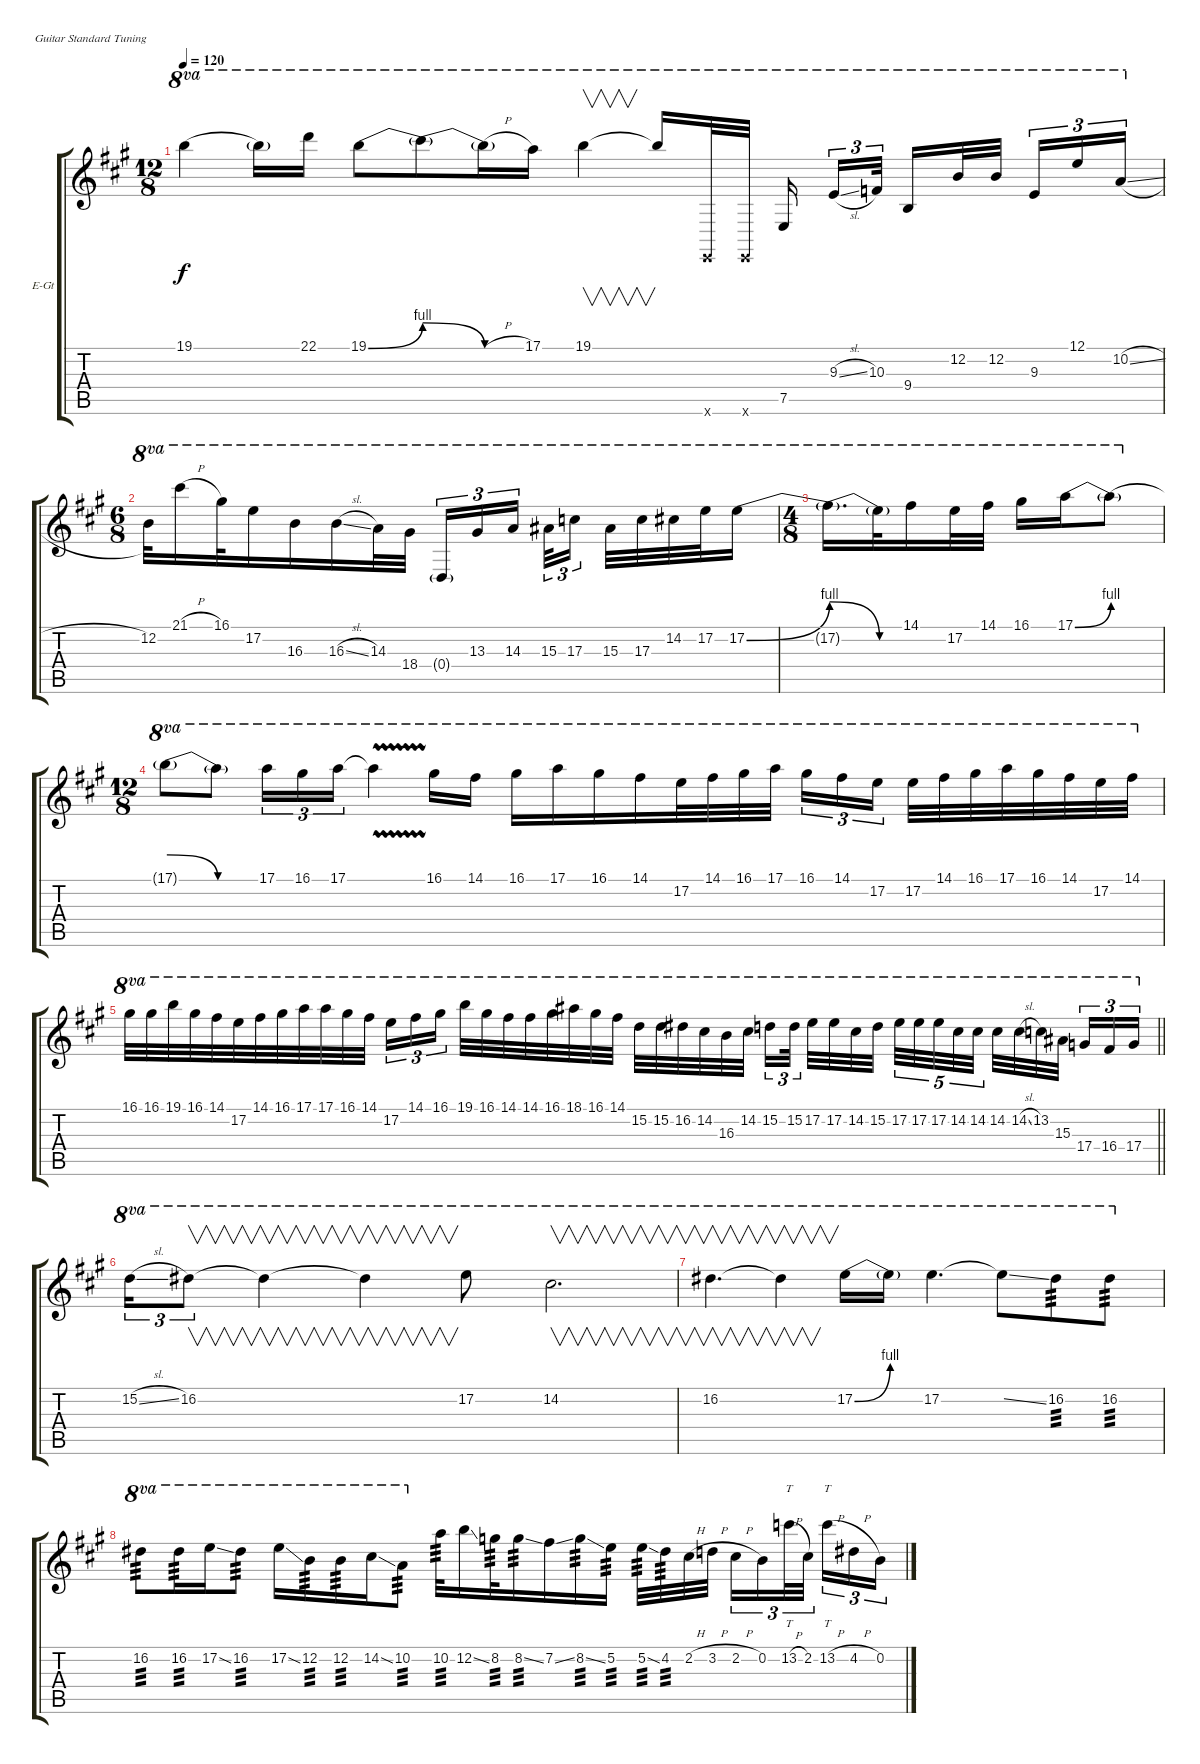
\defaultSystemsLayout 4
\bracketExtendMode groupsimilarinstruments
\firstSystemTrackNameOrientation horizontal
\otherSystemsTrackNameOrientation horizontal
\track ("Lead Guitar" "E-Gt") {instrument distortionguitar}
\staff {score tabs}
\tuning (E4 B3 G3 D3 A2 E2)
\ts (12 8)
\tempo 120
\clef g2
\scale
0.333333
\ks f#minor
19.1{be (hold 0 0 60 0) t}.4{ot 8va dy f} 19.1{be (hold 0 0 60 0) t}.16{ot 8va} 22.1.16{ot 8va} 19.1{be (bend 0 0 15 4)}.8{ot 8va} 19.1{be (release 0 4 60 0) t}.8{ot 8va} 19.1{be (hold 0 0 60 0) h t}.16{ot 8va} 17.1.16{ot 8va} 19.1.4{v ot 8va} 19.1{t}.16{ot 8va} 0.6{x}.32{ot 8va} 0.6{x}.32{ot 8va} 7.5.16{ot 8va} 9.3{sl}.16{tu (3 2) ot 8va} 10.3.32{tu (3 2) ot 8va} 9.4.16{ot 8va} 12.2.32{ot 8va} 12.2.32{ot 8va} 9.3.16{tu (3 2) ot 8va} 12.1.16{tu (3 2) ot 8va} 10.2{sl}.16{tu (3 2) ot 8va} |
\ts (6 8)
\scale
0.333333 12.2.32{ot 8va} 21.1{h}.16{ot 8va} 16.1.32{ot 8va} 17.2.16{ot 8va} 16.3.16{ot 8va} 16.3{sl}.16{ot 8va} 14.3.32{ot 8va} 18.4.32{ot 8va} 0.4{g}.16{tu (3 2) ot 8va} 13.3.16{tu (3 2) ot 8va} 14.3.16{tu (3 2) ot 8va} 15.3.32{tu (3 2) ot 8va} 17.3.16{tu (3 2) ot 8va} 15.3.32{ot 8va} 17.3.32{ot 8va} 14.2.32{ot 8va} 17.2.32{ot 8va} 17.2{be (bend 0 0 15 4)}.16{ot 8va} |
\ts (4 8)
\scale
0.333333 17.2{be (release 0 4 59.4 0) t}.16{d ot 8va} 17.2{be (hold 0 0 60 0) t}.32{ot 8va} 14.1.16{ot 8va} 17.2.32{ot 8va} 14.1.32{ot 8va} 16.1.16{ot 8va} 17.1{be (bend 0 0 59.4 4)}.16{ot 8va} 17.1{be (hold 0 0 60 0) t}.8{ot 8va} |
\ts (12 8)
\scale
0.533835 17.1{be (release 0 4 59.4 0) t}.8{ot 8va} 17.1{be (hold 0 0 60 0) t}.8{ot 8va} 17.1.16{tu (3 2) ot 8va} 16.1.16{tu (3 2) ot 8va} 17.1.16{tu (3 2) ot 8va} 17.1{vw t}.4{ot 8va} 16.1.16{ot 8va} 14.1.16{ot 8va} 16.1.16{ot 8va} 17.1.16{ot 8va} 16.1.16{ot 8va} 14.1.16{ot 8va} 17.2.32{ot 8va} 14.1.32{ot 8va} 16.1.32{ot 8va} 17.1.32{ot 8va} 16.1.16{tu (3 2) ot 8va} 14.1.16{tu (3 2) ot 8va} 17.2.16{tu (3 2) ot 8va} 17.2.32{ot 8va} 14.1.32{ot 8va} 16.1.32{ot 8va} 17.1.32{ot 8va} 16.1.32{ot 8va} 14.1.32{ot 8va} 17.2.32{ot 8va} 14.1.32{ot 8va} |
\scale
0.233083
\barLineRight lightlight
16.1.32{ot 8va} 16.1.32{ot 8va} 19.1.32{ot 8va} 16.1.32{ot 8va} 14.1.32{ot 8va} 17.2.32{ot 8va} 14.1.32{ot 8va} 16.1.32{ot 8va} 17.1.32{ot 8va} 17.1.32{ot 8va} 16.1.32{ot 8va} 14.1.32{ot 8va} 17.2.16{tu (3 2) ot 8va} 14.1.16{tu (3 2) ot 8va} 16.1.16{tu (3 2) ot 8va} 19.1.32{ot 8va} 16.1.32{ot 8va} 14.1.32{ot 8va} 14.1.32{ot 8va} 16.1.32{ot 8va} 18.1.32{ot 8va} 16.1.32{ot 8va} 14.1.32{ot 8va} 15.2.32{ot 8va} 15.2.32{ot 8va} 16.2.32{ot 8va} 14.2.32{ot 8va} 16.3.32{ot 8va} 14.2.32{ot 8va} 15.2.16{tu (3 2) ot 8va} 15.2.32{tu (3 2) ot 8va} 17.2.32{ot 8va} 17.2.32{ot 8va} 14.2.32{ot 8va} 15.2.32{ot 8va} 17.2.32{tu (5 4) ot 8va} 17.2.32{tu (5 4) ot 8va} 17.2.32{tu (5 4) ot 8va} 14.2.32{tu (5 4) ot 8va} 14.2.32{tu (5 4) ot 8va} 14.2.32{ot 8va} 14.2{sl}.32{ot 8va} 13.2.32{ot 8va} 15.3.32{ot 8va} 17.4.16{tu (3 2) ot 8va} 16.4.16{tu (3 2) ot 8va} 17.4.16{tu (3 2) ot 8va} |
\scale
0.233083 15.2{sl}.16{tu (3 2) ot 8va} 16.2.8{v tu (3 2) ot 8va} 16.2{t}.4{v ot 8va} 16.2{t}.4{v ot 8va} 17.2.8{ot 8va} 14.2.2{v d ot 8va} |
\scale
0.333333 16.2.4{v d ot 8va} 16.2{t}.4{v ot 8va} 17.2{be (bend 0 0 59.4 4)}.16{ot 8va} 17.2{be (hold 0 0 60 0) t}.16{ot 8va} 17.2.4{d ot 8va} 17.2{ss t}.8{ot 8va} 16.2.8{ot 8va tp 3} 16.2.8{ot 8va tp 3} |
\scale
0.333333 16.2.8{ot 8va tp 3} 16.2.16{ot 8va tp 3} 17.2{ss}.16{ot 8va} 16.2.8{ot 8va tp 3} 17.2{ss}.16{ot 8va} 12.2.16{ot 8va tp 3} 12.2.16{ot 8va tp 3} 14.2{ss}.16{ot 8va} 10.2.8{ot 8va tp 3} 10.2.32{tp 3} 12.2{ss}.16 8.2.32{tp 3} 8.2{ss}.16{tp 3} 7.2{ss}.16 8.2{ss}.16{tp 3} 5.2.16{tp 3} 5.2{ss}.32{tp 3} 4.2.32{tp 3} 2.2{h}.32 3.2{h}.32 2.2{h}.16{tu (3 2)} 0.2.16{tu (3 2)} 13.2{h}.32{tt tu (3 2)} 2.2.32{tu (3 2)} 13.2{h}.16{tt tu (3 2)} 4.2{h}.16{tu (3 2)} 0.2.16{tu (3 2)}
